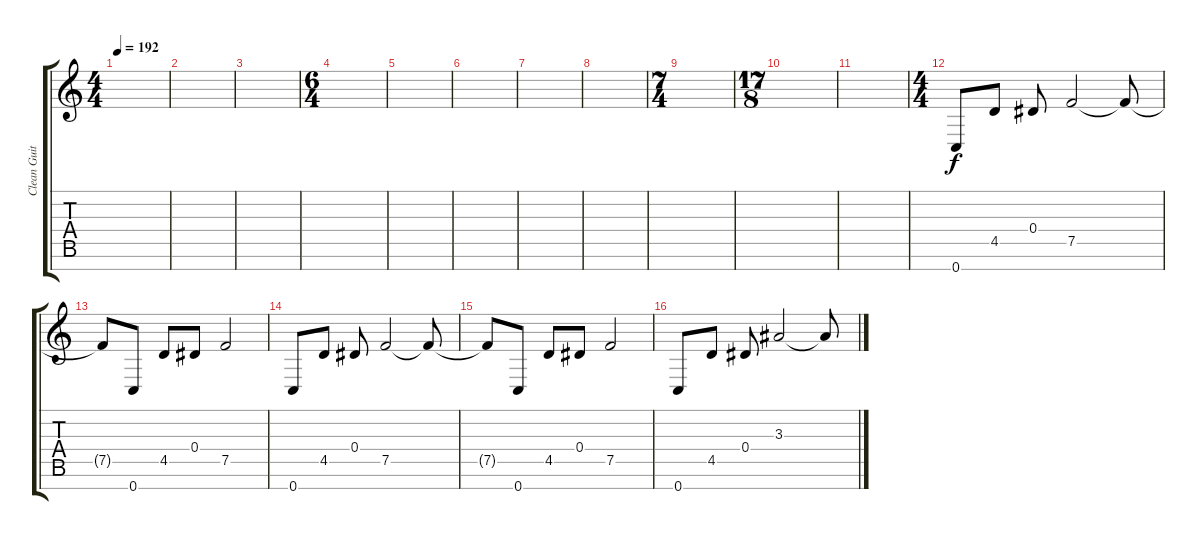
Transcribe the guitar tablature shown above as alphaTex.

\track ("Clean Guitar 2" "Clean Guit") {instrument electricguitarclean}
\staff {score tabs}
\tuning (F4 C4 G3 Eb3 Bb2 F2 C2) {hide}
\ts (4 4)
\tempo 192
\clef g2
\ks c
|
|
|
\ts (6 4)
|
|
|
|
|
\ts (7 4)
|
\ts (17 8)
|
|
\ts (4 4)
0.7.8 4.5.8 0.4.8 7.5.2 7.5{t}.8 |
7.5{t}.8 0.7.8 4.5.8 0.4.8 7.5.2 |
0.7.8 4.5.8 0.4.8 7.5.2 7.5{t}.8 |
7.5{t}.8 0.7.8 4.5.8 0.4.8 7.5.2 |
0.7.8 4.5.8 0.4.8 3.3.2 3.3{t}.8
